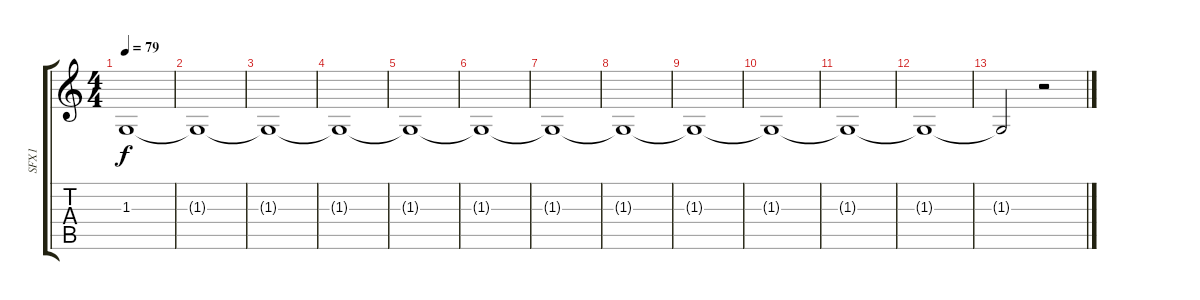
\track ("SFX1" "SFX1") {instrument stringensemble1}
\staff {score tabs}
\tuning (Eb4 Bb3 Gb3 Db3 Ab2 Eb2) {hide}
\ts (4 4)
\tempo 79
\clef g2
\ks c
1.3.1{dy f} |
1.3{t}.1 |
1.3{t}.1 |
1.3{t}.1 |
1.3{t}.1 |
1.3{t}.1 |
1.3{t}.1 |
1.3{t}.1 |
1.3{t}.1 |
1.3{t}.1 |
1.3{t}.1 |
1.3{t}.1 |
1.3{t}.2 r.2
